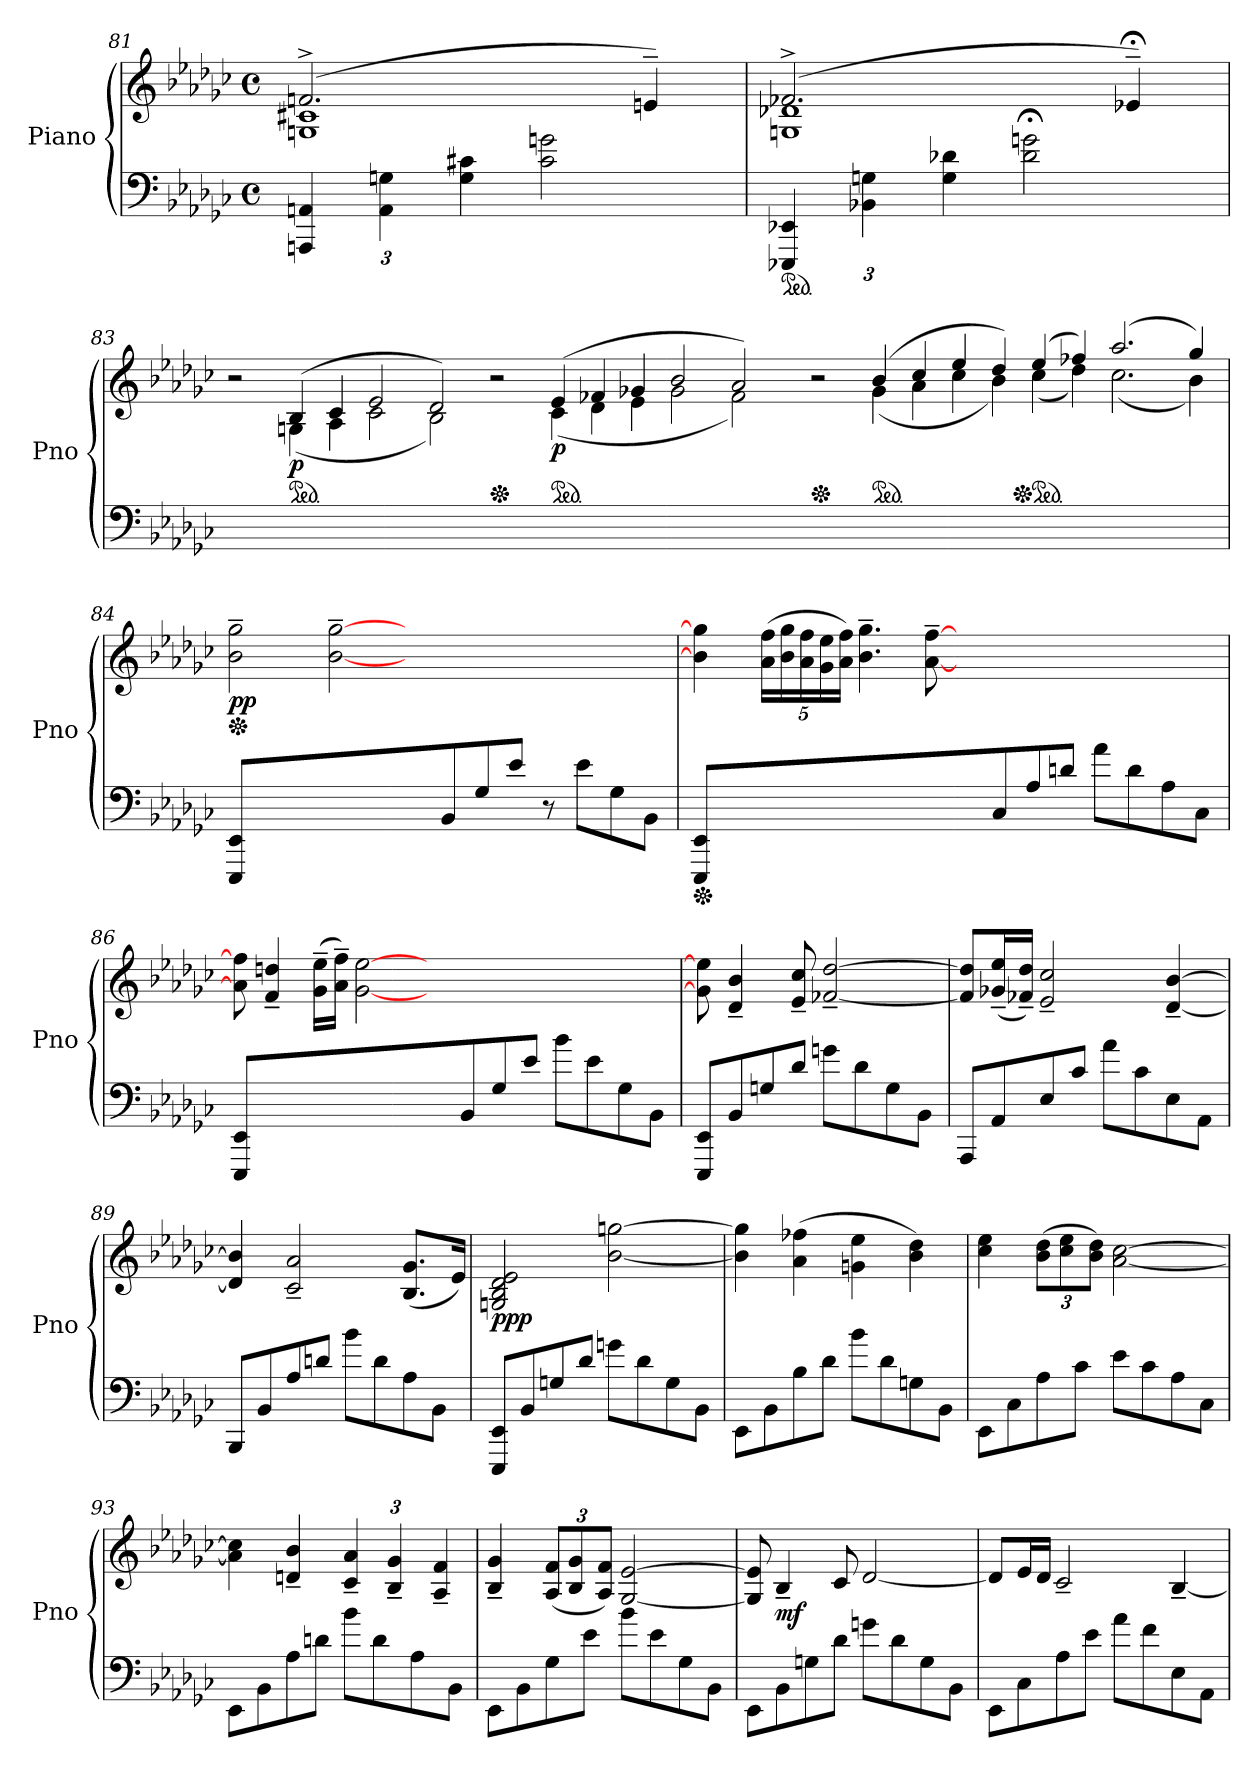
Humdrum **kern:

**kern	**kern	**dynam
*part1	*part1	*part1
*staff2	*staff1	*staff1/2
*I"Piano	*	*
*I'Pno	*	*
!!LO:LB:g=z
*clefF4	*clefG2	*
*k[b-e-a-d-g-c-]	*k[b-e-a-d-g-c-]	*
*M4/4	*M4/4	*
*met(c)	*met(c)	*
*MM100	*MM100	*
*Xbrackettup	*	*
=81	=81	=81
*	*^	*
6AAAn/ 6AAn/	(>2.fn^/	1Gn 1c#X	.
6AA\ 6Gn\	.	.	.
6G\ 6c#X\	.	.	.
2c#\ 2gn\	.	.	.
.	4en~/)	.	.
=82	=82	=82	=82
*ped	*	*	*
*	*MM90	*	*
6EEE-X/ 6EE-X/	(>2.f-X^/	1Gn 1d-X	.
6BB-X\ 6Gn\	.	.	.
6G\ 6d-X\	.	.	.
*	*MM60	*	*
2d-\;< 2gn\;<	.	.	.
*	*MM40	*	*
.	4e-X;<~/)	.	.
!!LO:PB:g=z	!!
=83	=83	=83	=83
*	*MM60	*	*
1ryy	2r	2ryy	.
*	*ped	*	*
*	*MM80	*	*
!	!	!	!LO:DY:b
.	(>4B-!/	(<4Gn!\	p
.	4c-!/	4A-!\	.
*	*MM60	*	*
0.ryy	2e-!/	2c-!\	.
.	2d-!/)	2B-!\)	.
*	*Xped	*	*
.	2r	2ryy	.
*	*ped	*	*
*	*MM90	*	*
!	!	!	!LO:DY:b
.	(>4e-!/	(<4c-!\	p
.	4f-X!/	4d-!\	.
.	4g-X!/	4e-!\	.
*	*MM60	*	*
.	2b-!/	2g-!\	.
.	2a-!/)	2f-!\)	.
0ryy	.	.	.
*	*Xped	*	*
.	2r	2ryy	.
*	*ped	*	*
*	*MM80	*	*
.	(>4b-!/	(<4g-!\	.
.	4cc-!/	4a-!\	.
.	4ee-!/	4cc-!\	.
.	4dd-!/)	4b-!\)	.
*	*Xped	*	*
*	*ped	*	*
.	(>4ee-!/	(<4cc-!\	.
1ryy	4ff-X!/)	4dd-!\)	.
.	(>2.aa-!/	(<2.cc-!\	.
*	*MM60	*	*
4ryy	4gg-!/)	4b-!\)	.
*	*v	*v	*
!!LO:LB:g=z
=84	=84	=84
*	*Xped	*
*	*MM72	*
*	*^	*
!	!LO:TX:a:B:t=Tempo Ⅰ．	!	!
!	!	!	!LO:DY:b
*	*v	*v	*
8EEE-/ 8EE-/L	2b-\~ 2gg-\~	pp
1ryy	.	.
.	[2b-\~ [2gg-\~	.
.	1ryy	.
8BB-/	.	.
8G-/	.	.
8e-/J	.	.
8r	.	.
8e-\L	.	.
8G-\	.	.
8BB-\J	.	.
=85	=85	=85
*Xped	*	*
8EEE-/ 8EE-/L	4b-\] 4gg-\]	.
1ryy	.	.
*	*Xbrackettup	*
.	(>20a-\ 20ff\LL	.
.	20b-\ 20gg-\	.
.	20a-\ 20ff\	.
.	20g-\ 20ee-\	.
.	20a-\ 20ff\JJ)	.
.	4.b-\~ 4.gg-\~	.
.	[8a-\~ [8ff\~	.
.	1ryy	.
8C-/	.	.
8A-/	.	.
8dn/J	.	.
8a-\L	.	.
8d\	.	.
8A-\	.	.
8C-\J	.	.
=86	=86	=86
8EEE-/ 8EE-/L	8a-\] 8ff\]	.
1ryy	4f/~ 4ddn/~	.
.	(>16g-\~ 16ee-\~LL	.
.	16a-\~ 16ff\~JJ)	.
.	[2g-\ [2ee-\	.
.	1ryy	.
8BB-/	.	.
8G-/	.	.
8e-/J	.	.
8b-\L	.	.
8e-\	.	.
8G-\	.	.
8BB-\J	.	.
=87	=87	=87
8EEE-/ 8EE-/L	8g-\] 8ee-\]	.
8BB-/	4d-/~ 4b-/~	.
8Gn/	.	.
8d-/J	8e-/~ 8cc-/~	.
8gn\L	[2f-X/~ [2dd-/~	.
8d-\	.	.
8G\	.	.
8BB-\J	.	.
!!LO:LB:g=z
=88	=88	=88
8AAA-/L	8f-/] 8dd-/]L	.
8AA-/	(<16g-X/~ 16ee-/~L	.
.	16f-X/~ 16dd-/~JJ)	.
8E-/	2e-/~ 2cc-/~	.
8c-/J	.	.
8a-\L	.	.
8c-\	.	.
8E-\	[4d-/~ [4b-/~	.
8AA-\J	.	.
=89	=89	=89
8BBB-/L	4d-/] 4b-/]	.
8BB-/	.	.
8A-/	2c-/~ 2a-/~	.
8dn/J	.	.
8b-\L	.	.
8d\	.	.
8A-\	(<8.B-/ 8.g-/L	.
8BB-\J	.	.
.	16e-/Jk)	.
=90	=90	=90
!	!	!LO:DY:b
8EEE-/ 8EE-/L	2Gn/ 2B-/ 2d-/ 2e-/	ppp
8BB-/	.	.
8Gn/	.	.
8d-/J	.	.
8gn\L	[2b-\ [2ggn\	.
8d-\	.	.
8G\	.	.
8BB-\J	.	.
=91	=91	=91
8EE-\L	4b-\] 4gg\]	.
8BB-\	.	.
8B-\	(>4a-\ 4ff-X\	.
8d-\J	.	.
8b-\L	4gn\ 4ee-\	.
8d-\	.	.
8Gn\	4b-\ 4dd-\)	.
8BB-\J	.	.
!!LO:LB:g=z
=92	=92	=92
8EE-\L	4cc-\ 4ee-\	.
8C-\	.	.
8A-\	(>12b-\ 12dd-\L	.
.	12cc-\ 12ee-\	.
8c-\J	.	.
.	12b-\ 12dd-\J)	.
8e-\L	[2a-\ [2cc-\	.
8c-\	.	.
8A-\	.	.
8C-\J	.	.
=93	=93	=93
8EE-\L	4a-\] 4cc-\]	.
8BB-\	.	.
8A-\	4dn/~ 4b-/~	.
8dn\J	.	.
8b-\L	6c-/~ 6a-/~	.
8d\	.	.
.	6B-/~ 6g-/~	.
8A-\	.	.
.	6A-/~ 6f/~	.
8BB-\J	.	.
=94	=94	=94
8EE-\L	4B-/~ 4g-/~	.
8BB-\	.	.
8G-\	(<12A-/ 12f/L	.
.	12B-/ 12g-/	.
8e-\J	.	.
.	12A-/ 12f/J)	.
8b-\L	[2G-/ [2e-/	.
8e-\	.	.
8G-\	.	.
8BB-\J	.	.
=95	=95	=95
8EE-\L	8G-/] 8e-/]	.
!	!	!LO:DY:b
8BB-\	4B-~/	mf
8Gn\	.	.
8d-\J	8c-/	.
8gn\L	[2d-/	.
8d-\	.	.
8G\	.	.
8BB-\J	.	.
!!LO:LB:g=z
=96	=96	=96
8EE-\L	8d-/L]	.
8C-\	16e-/L	.
.	16d-/JJ	.
8A-\	2c-~/	.
8e-\J	.	.
8a-\L	.	.
8f\	.	.
8E-\	[4B-~/	.
8AA-\J	.	.
=	=	=
*-	*-	*-
